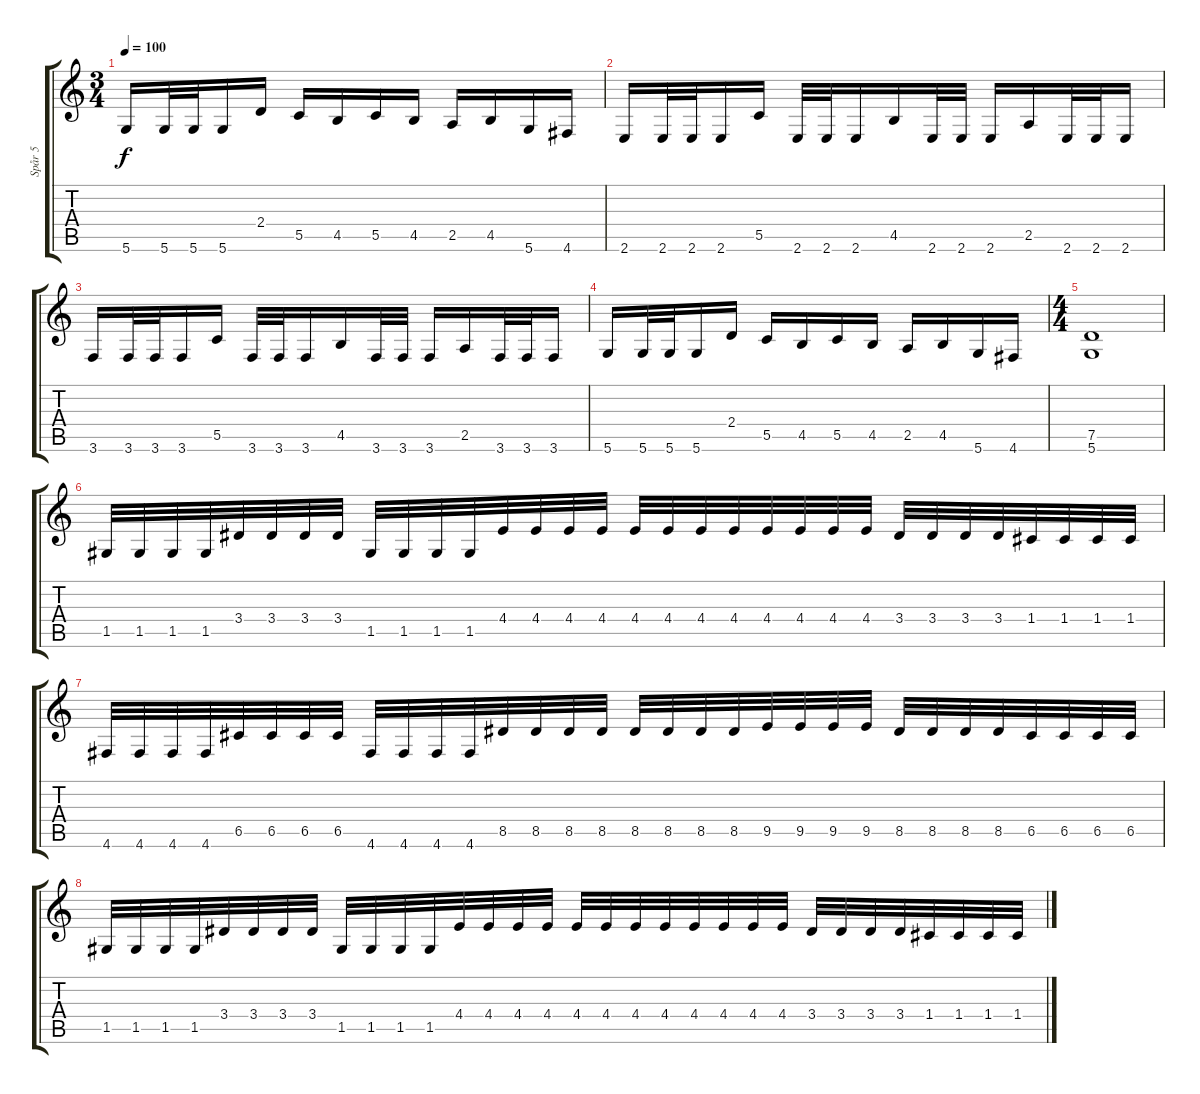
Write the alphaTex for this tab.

\track ("Spår 5" "Spår 5") {solo instrument distortionguitar}
\staff {score tabs}
\tuning (D4 A3 F3 C3 G2 D2) {hide}
\ts (3 4)
\tempo 100
\clef g2
\ks c
5.6.16{dy f} 5.6.32 5.6.32 5.6.16 2.4.16 5.5.16 4.5.16 5.5.16 4.5.16 2.5.16 4.5.16 5.6.16 4.6.16 |
2.6.16 2.6.32 2.6.32 2.6.16 5.5.16 2.6.32 2.6.32 2.6.16 4.5.16 2.6.32 2.6.32 2.6.16 2.5.16 2.6.32 2.6.32 2.6.16 |
3.6.16 3.6.32 3.6.32 3.6.16 5.5.16 3.6.32 3.6.32 3.6.16 4.5.16 3.6.32 3.6.32 3.6.16 2.5.16 3.6.32 3.6.32 3.6.16 |
5.6.16 5.6.32 5.6.32 5.6.16 2.4.16 5.5.16 4.5.16 5.5.16 4.5.16 2.5.16 4.5.16 5.6.16 4.6.16 |
\ts (4 4)
(7.5 5.6).1 |
1.5.32 1.5.32 1.5.32 1.5.32 3.4.32 3.4.32 3.4.32 3.4.32 1.5.32 1.5.32 1.5.32 1.5.32 4.4.32 4.4.32 4.4.32 4.4.32 4.4.32 4.4.32 4.4.32 4.4.32 4.4.32 4.4.32 4.4.32 4.4.32 3.4.32 3.4.32 3.4.32 3.4.32 1.4.32 1.4.32 1.4.32 1.4.32 |
4.6.32 4.6.32 4.6.32 4.6.32 6.5.32 6.5.32 6.5.32 6.5.32 4.6.32 4.6.32 4.6.32 4.6.32 8.5.32 8.5.32 8.5.32 8.5.32 8.5.32 8.5.32 8.5.32 8.5.32 9.5.32 9.5.32 9.5.32 9.5.32 8.5.32 8.5.32 8.5.32 8.5.32 6.5.32 6.5.32 6.5.32 6.5.32 |
1.5.32 1.5.32 1.5.32 1.5.32 3.4.32 3.4.32 3.4.32 3.4.32 1.5.32 1.5.32 1.5.32 1.5.32 4.4.32 4.4.32 4.4.32 4.4.32 4.4.32 4.4.32 4.4.32 4.4.32 4.4.32 4.4.32 4.4.32 4.4.32 3.4.32 3.4.32 3.4.32 3.4.32 1.4.32 1.4.32 1.4.32 1.4.32
